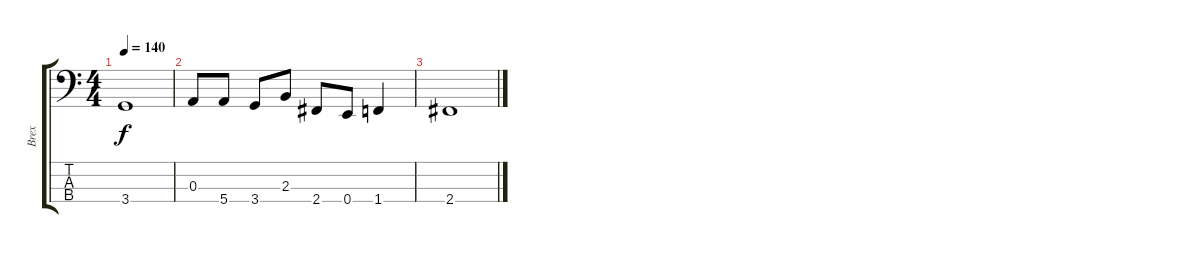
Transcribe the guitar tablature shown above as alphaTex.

\track ("Brex" "Brex") {instrument electricbassfinger}
\staff {score tabs}
\tuning (G2 D2 A1 E1) {hide}
\ts (4 4)
\tempo 140
\clef f4
\ks c
3.4.1{dy f} |
0.3.8 5.4.8 3.4.8 2.3.8 2.4.8 0.4.8 1.4.4 |
2.4.1
